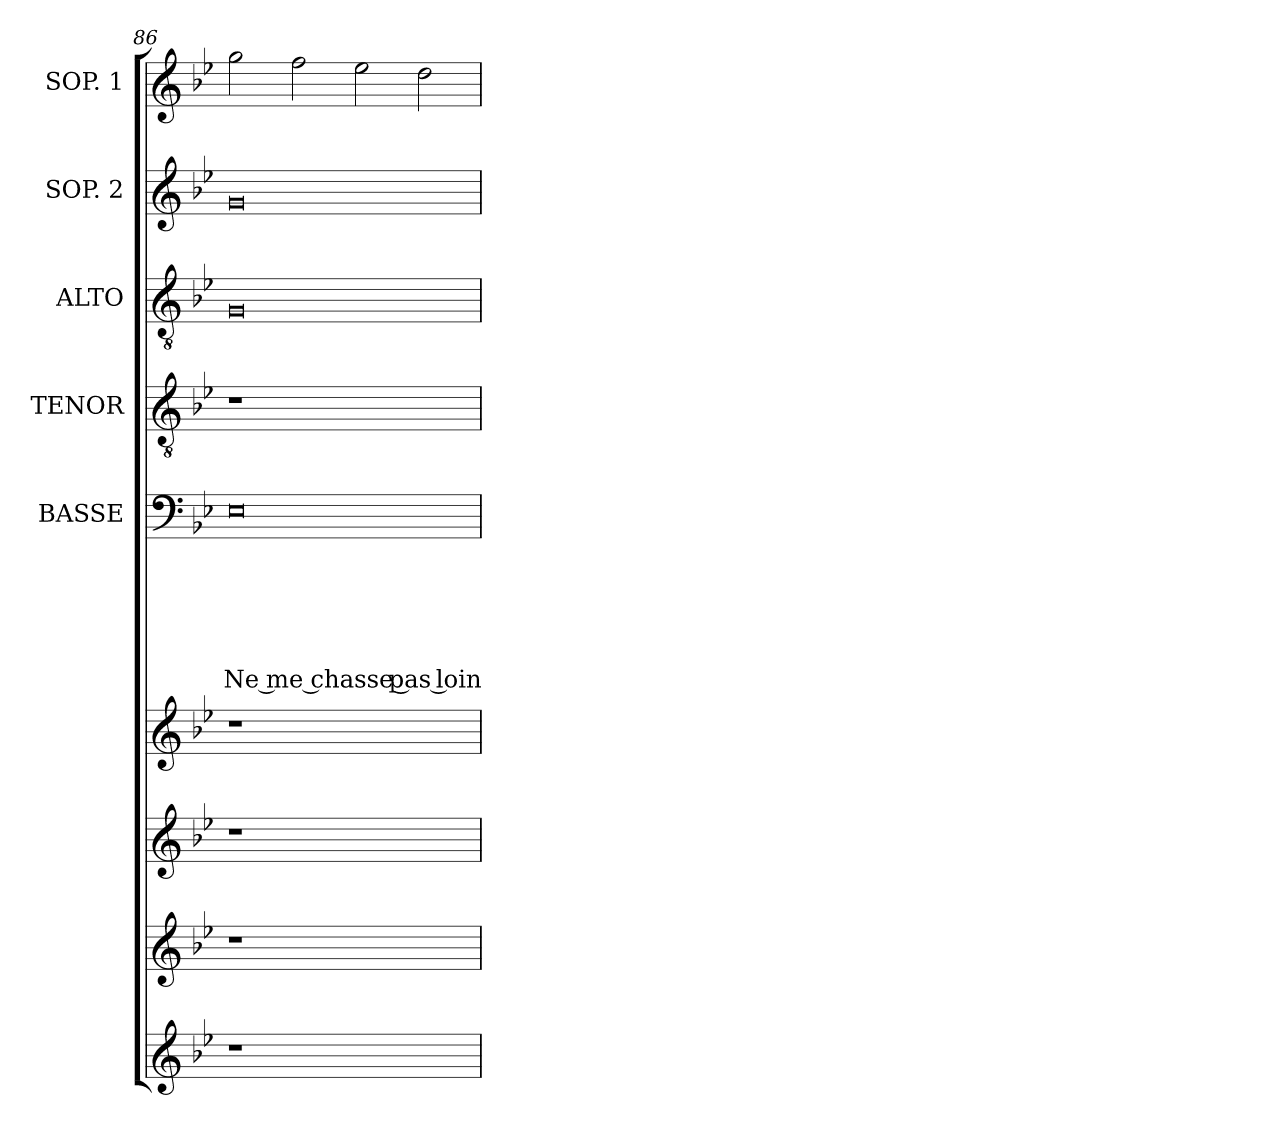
**kern	**kern	**kern	**kern	**kern	**text	**text	**text	**text	**text	**text	**kern	**kern	**kern	**kern
*part9	*part8	*part7	*part6	*part5	*part5	*part5	*part5	*part5	*part5	*part5	*part4	*part3	*part2	*part1
*staff9	*staff8	*staff7	*staff6	*staff5	*staff5	*staff5	*staff5	*staff5	*staff5	*staff5	*staff4	*staff3	*staff2	*staff1
*	*	*	*	*I"BASSE	*	*	*	*	*	*	*I"TENOR	*I"ALTO	*I"SOP. 2	*I"SOP. 1
*	*	*	*	*I'BAS.	*	*	*	*	*	*	*I'TEN.	*I'ALT.	*I'SOP. 2	*I'SOP. 1
!!LO:LB:g=z
*clefG2	*clefG2	*clefG2	*clefG2	*clefF4	*	*	*	*	*	*	*clefGv2	*clefGv2	*clefG2	*clefG2
*k[b-e-]	*k[b-e-]	*k[b-e-]	*k[b-e-]	*k[b-e-]	*	*	*	*	*	*	*k[b-e-]	*k[b-e-]	*k[b-e-]	*k[b-e-]
*B-:	*B-:	*B-:	*B-:	*B-:	*	*	*	*	*	*	*B-:	*B-:	*B-:	*B-:
=86	=86	=86	=86	=86	=86	=86	=86	=86	=86	=86	=86	=86	=86	=86
!	!	!	!	!	!	!	!	!	!	!LO:LY:b:rj	!	!	!	!
1r	1r	1r	1r	0E-	.	.	.	.	.	-Ne me chasse pas loin	1r	0G	0g	2gg\
.	.	.	.	.	.	.	.	.	.	.	.	.	.	2ff\
1ryy	1ryy	1ryy	1ryy	.	.	.	.	.	.	.	1ryy	.	.	2ee-\
.	.	.	.	.	.	.	.	.	.	.	.	.	.	2dd\
=	=	=	=	=	=	=	=	=	=	=	=	=	=	=
*-	*-	*-	*-	*-	*-	*-	*-	*-	*-	*-	*-	*-	*-	*-
